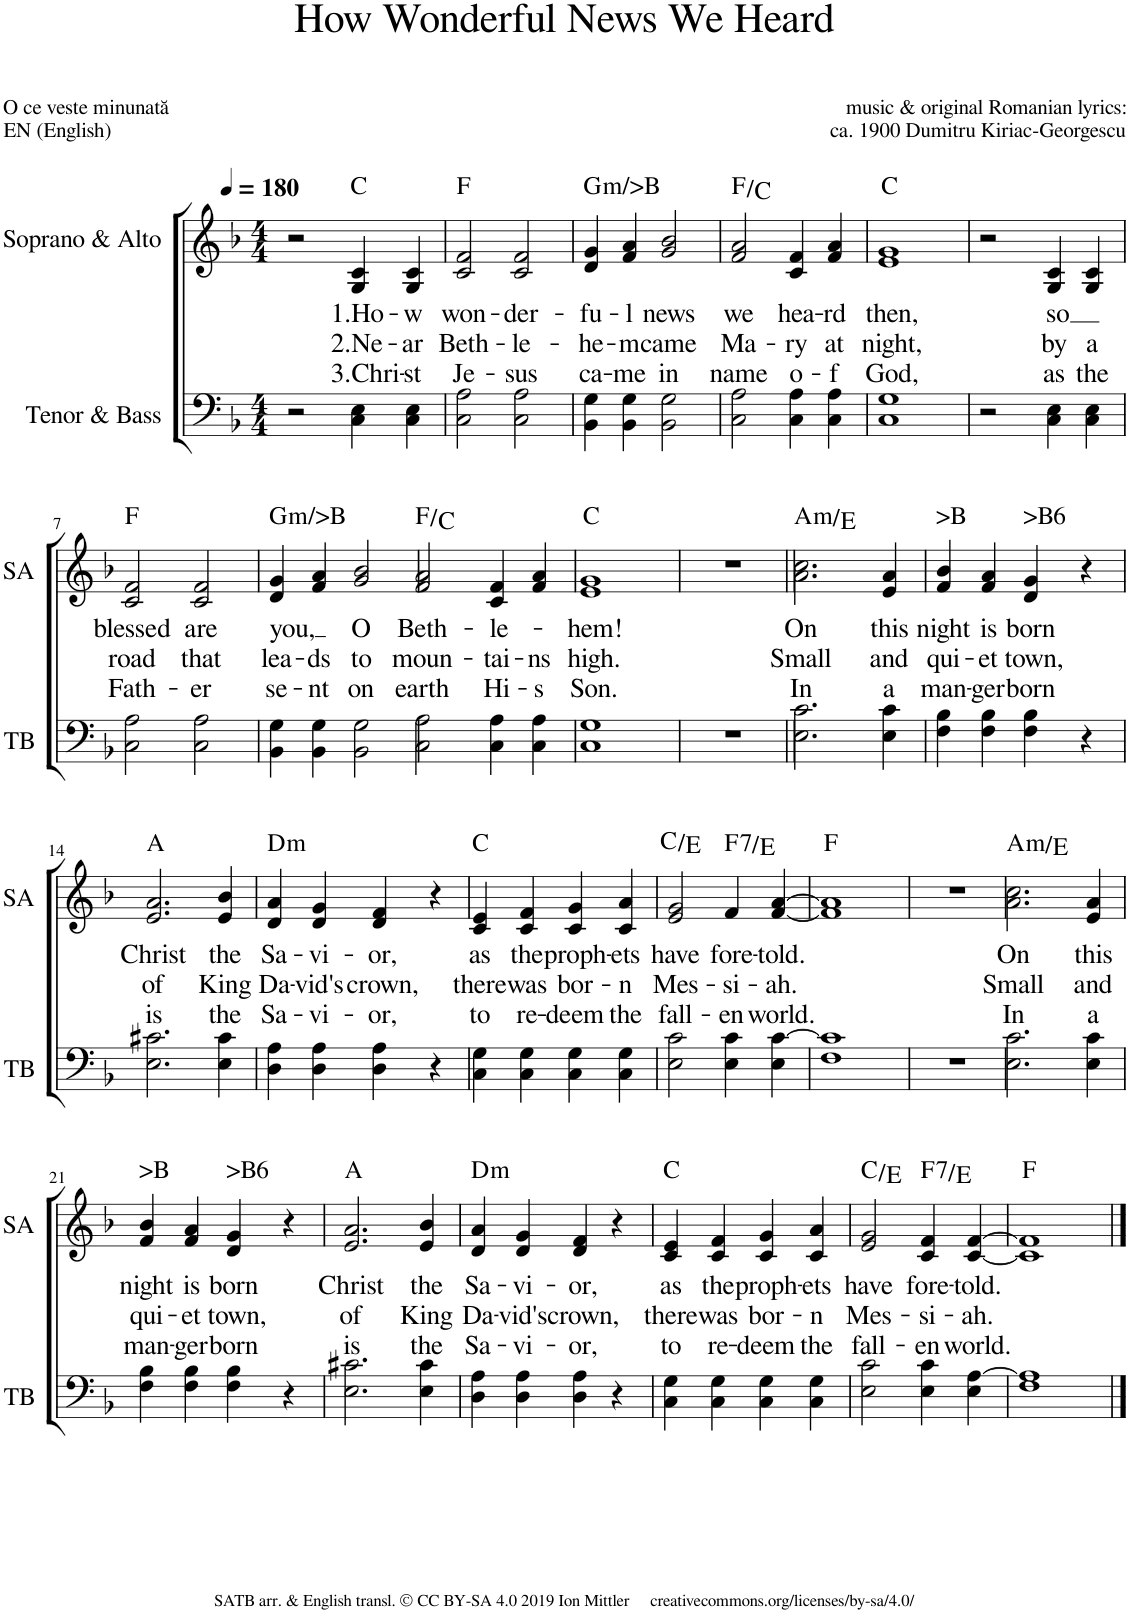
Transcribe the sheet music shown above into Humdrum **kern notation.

**kern	**kern	**text	**text	**text	**harte
*part2	*part1	*part1	*part1	*part1	*part1
*staff2	*staff1	*staff1	*staff1	*staff1	*
*I"Tenor &amp; Bass	*I"Soprano &amp; Alto	*	*	*	*
*I'TB	*I'SA	*	*	*	*
*clefF4	*clefG2	*	*	*	*
*k[b-]	*k[b-]	*	*	*	*
*M4/4	*M4/4	*	*	*	*
*MM180	*MM180	*	*	*	*
=1	=1	=1	=1	=1	=1
2r	2r	.	.	.	.
!	!	!LO:LY:b	!LO:LY:b	!LO:LY:b	!
4C\ 4E\	4G/ 4c/	1.Ho-	2.Ne-	3.Chri-	C:maj
!	!	!LO:LY:b	!LO:LY:b	!LO:LY:b	!
4C\ 4E\	4G/ 4c/	-w	-ar	-st	.
=2	=2	=2	=2	=2	=2
!	!	!LO:LY:b	!LO:LY:b	!LO:LY:b	!
2C\ 2A\	2c/ 2f/	won-	Beth-	Je-	F:maj
!	!	!LO:LY:b	!LO:LY:b	!LO:LY:b	!
2C\ 2A\	2c/ 2f/	-der-	-le-	-sus	.
=3	=3	=3	=3	=3	=3
!	!	!LO:LY:b	!LO:LY:b	!LO:LY:b	!LO:H:kt=m
4BB-\ 4G\	4d/ 4g/	-fu-	-he-	ca-	G:min
!	!	!LO:LY:b	!LO:LY:b	!LO:LY:b	!
4BB-\ 4G\	4f/ 4a/	-l	-m	-me	.
!	!	!LO:LY:b	!LO:LY:b	!LO:LY:b	!
2BB-\ 2G\	2g/ 2b-/	news	came	in	.
=4	=4	=4	=4	=4	=4
!	!	!LO:LY:b	!LO:LY:b	!LO:LY:b	!
2C\ 2A\	2f/ 2a/	we	Ma-	name	F:maj/5
!	!	!LO:LY:b	!LO:LY:b	!LO:LY:b	!
4C\ 4A\	4c/ 4f/	hea-	-ry	o-	.
!	!	!LO:LY:b	!LO:LY:b	!LO:LY:b	!
4C\ 4A\	4f/ 4a/	-rd	at	-f	.
=5	=5	=5	=5	=5	=5
!	!	!LO:LY:b	!LO:LY:b	!LO:LY:b	!
1C 1G	1e 1g	then,	night,	God,	C:maj
=6	=6	=6	=6	=6	=6
2r	2r	.	.	.	.
!	!	!LO:LY:b	!LO:LY:b	!LO:LY:b	!
4C\ 4E\	4G/ 4c/	so	by	as	.
!	!	!	!LO:LY:b	!LO:LY:b	!
4C\ 4E\	4G/ 4c/	.	a	the	.
!!LO:LB:g=z
=7	=7	=7	=7	=7	=7
!	!	!LO:LY:b	!LO:LY:b	!LO:LY:b	!
2C\ 2A\	2c/ 2f/	blessed	road	Fath-	F:maj
!	!	!LO:LY:b	!LO:LY:b	!LO:LY:b	!
2C\ 2A\	2c/ 2f/	are	that	-er	.
=8	=8	=8	=8	=8	=8
!	!	!LO:LY:b	!LO:LY:b	!LO:LY:b	!LO:H:kt=m
4BB-\ 4G\	4d/ 4g/	you,	lea-	se-	G:min
!	!	!	!LO:LY:b	!LO:LY:b	!
4BB-\ 4G\	4f/ 4a/	.	-ds	-nt	.
!	!	!LO:LY:b	!LO:LY:b	!LO:LY:b	!
2BB-\ 2G\	2g/ 2b-/	O	to	on	.
=9	=9	=9	=9	=9	=9
!	!	!LO:LY:b	!LO:LY:b	!LO:LY:b	!
2C\ 2A\	2f/ 2a/	Beth-	moun-	earth	F:maj/5
!	!	!LO:LY:b	!LO:LY:b	!LO:LY:b	!
4C\ 4A\	4c/ 4f/	-le-	-tai-	Hi-	.
!	!	!	!LO:LY:b	!LO:LY:b	!
4C\ 4A\	4f/ 4a/	.	-ns	-s	.
=10	=10	=10	=10	=10	=10
!	!	!LO:LY:b	!LO:LY:b	!LO:LY:b	!
1C 1G	1e 1g	-hem!	high.	Son.	C:maj
=11	=11	=11	=11	=11	=11
1r	1r	.	.	.	.
=12||	=12||	=12||	=12||	=12||	=12||
!	!	!LO:LY:b	!LO:LY:b	!LO:LY:b	!LO:H:kt=m
2.E\ 2.c\	2.a\ 2.cc\	On	Small	In	A:min/5
!	!	!LO:LY:b	!LO:LY:b	!LO:LY:b	!
4E\ 4c\	4e/ 4a/	this	and	a	.
=13	=13	=13	=13	=13	=13
!	!	!LO:LY:b	!LO:LY:b	!LO:LY:b	!LO:H:kt=>B
4F\ 4B-\	4f/ 4b-/	night	qui-	man-	N
!	!	!LO:LY:b	!LO:LY:b	!LO:LY:b	!
4F\ 4B-\	4f/ 4a/	is	-et	-ger	.
!	!	!LO:LY:b	!LO:LY:b	!LO:LY:b	!LO:H:kt=>B6
4F\ 4B-\	4d/ 4g/	born	town,	born	N
4r	4r	.	.	.	.
!!LO:LB:g=z
=14	=14	=14	=14	=14	=14
!	!	!LO:LY:b	!LO:LY:b	!LO:LY:b	!
2.E\ 2.c#X\	2.e/ 2.a/	Christ	of	is	A:maj
!	!	!LO:LY:b	!LO:LY:b	!LO:LY:b	!
4E\ 4c#\	4e/ 4b-/	the	King	the	.
=15	=15	=15	=15	=15	=15
!	!	!LO:LY:b	!LO:LY:b	!LO:LY:b	!LO:H:kt=m
4D\ 4A\	4d/ 4a/	Sa-	Da-	Sa-	D:min
!	!	!LO:LY:b	!LO:LY:b	!LO:LY:b	!
4D\ 4A\	4d/ 4g/	-vi-	-vid's	-vi-	.
!	!	!LO:LY:b	!LO:LY:b	!LO:LY:b	!
4D\ 4A\	4d/ 4f/	-or,	crown,	-or,	.
4r	4r	.	.	.	.
=16	=16	=16	=16	=16	=16
!	!	!LO:LY:b	!LO:LY:b	!LO:LY:b	!
4C\ 4G\	4c/ 4e/	as	there	to	C:maj
!	!	!LO:LY:b	!LO:LY:b	!LO:LY:b	!
4C\ 4G\	4c/ 4f/	the	was	re-	.
!	!	!LO:LY:b	!LO:LY:b	!LO:LY:b	!
4C\ 4G\	4c/ 4g/	proph-	bor-	-deem	.
!	!	!LO:LY:b	!LO:LY:b	!LO:LY:b	!
4C\ 4G\	4c/ 4a/	-ets	-n	the	.
=17	=17	=17	=17	=17	=17
!	!	!LO:LY:b	!LO:LY:b	!LO:LY:b	!
2E\ 2c\	2e/ 2g/	have	Mes-	fall-	C:maj/3
!	!	!LO:LY:b	!LO:LY:b	!LO:LY:b	!LO:H:kt=7
4E\ 4c\	4f/	fore-	-si-	-en	F:7/7
!	!	!LO:LY:b	!LO:LY:b	!LO:LY:b	!
4E\ [4c\	[4f/ [4a/	-told.	-ah.	world.	.
=18	=18	=18	=18	=18	=18
1F 1c]	1f] 1a]	.	.	.	F:maj
=19	=19	=19	=19	=19	=19
1r	1r	.	.	.	.
=20	=20	=20	=20	=20	=20
!	!	!LO:LY:b	!LO:LY:b	!LO:LY:b	!LO:H:kt=m
2.E\ 2.c\	2.a\ 2.cc\	On	Small	In	A:min/5
!	!	!LO:LY:b	!LO:LY:b	!LO:LY:b	!
4E\ 4c\	4e/ 4a/	this	and	a	.
!!LO:LB:g=z
=21	=21	=21	=21	=21	=21
!	!	!LO:LY:b	!LO:LY:b	!LO:LY:b	!LO:H:kt=>B
4F\ 4B-\	4f/ 4b-/	night	qui-	man-	N
!	!	!LO:LY:b	!LO:LY:b	!LO:LY:b	!
4F\ 4B-\	4f/ 4a/	is	-et	-ger	.
!	!	!LO:LY:b	!LO:LY:b	!LO:LY:b	!LO:H:kt=>B6
4F\ 4B-\	4d/ 4g/	born	town,	born	N
4r	4r	.	.	.	.
=22	=22	=22	=22	=22	=22
!	!	!LO:LY:b	!LO:LY:b	!LO:LY:b	!
2.E\ 2.c#X\	2.e/ 2.a/	Christ	of	is	A:maj
!	!	!LO:LY:b	!LO:LY:b	!LO:LY:b	!
4E\ 4c#\	4e/ 4b-/	the	King	the	.
=23	=23	=23	=23	=23	=23
!	!	!LO:LY:b	!LO:LY:b	!LO:LY:b	!LO:H:kt=m
4D\ 4A\	4d/ 4a/	Sa-	Da-	Sa-	D:min
!	!	!LO:LY:b	!LO:LY:b	!LO:LY:b	!
4D\ 4A\	4d/ 4g/	-vi-	-vid's	-vi-	.
!	!	!LO:LY:b	!LO:LY:b	!LO:LY:b	!
4D\ 4A\	4d/ 4f/	-or,	crown,	-or,	.
4r	4r	.	.	.	.
=24	=24	=24	=24	=24	=24
!	!	!LO:LY:b	!LO:LY:b	!LO:LY:b	!
4C\ 4G\	4c/ 4e/	as	there	to	C:maj
!	!	!LO:LY:b	!LO:LY:b	!LO:LY:b	!
4C\ 4G\	4c/ 4f/	the	was	re-	.
!	!	!LO:LY:b	!LO:LY:b	!LO:LY:b	!
4C\ 4G\	4c/ 4g/	proph-	bor-	-deem	.
!	!	!LO:LY:b	!LO:LY:b	!LO:LY:b	!
4C\ 4G\	4c/ 4a/	-ets	-n	the	.
=25	=25	=25	=25	=25	=25
!	!	!LO:LY:b	!LO:LY:b	!LO:LY:b	!
2E\ 2c\	2e/ 2g/	have	Mes-	fall-	C:maj/3
!	!	!LO:LY:b	!LO:LY:b	!LO:LY:b	!LO:H:kt=7
4E\ 4c\	4c/ 4f/	fore-	-si-	-en	F:7/7
!	!	!LO:LY:b	!LO:LY:b	!LO:LY:b	!
4E\ [4A\	[4c/ [4f/	-told.	-ah.	world.	.
=26	=26	=26	=26	=26	=26
1F 1A]	1c] 1f]	.	.	.	F:maj
==	==	==	==	==	==
*-	*-	*-	*-	*-	*-
